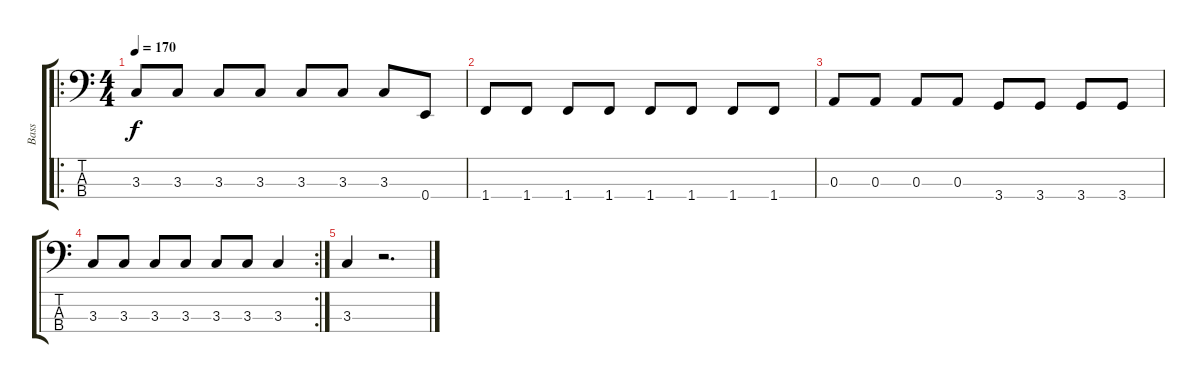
\track ("Bass" "Bass") {instrument electricbasspick}
\staff {score tabs}
\tuning (G2 D2 A1 E1) {hide}
\ro
\ts (4 4)
\tempo 170
\clef f4
\ks c
3.3.8{dy f} 3.3.8 3.3.8 3.3.8 3.3.8 3.3.8 3.3.8 0.4.8 |
1.4.8 1.4.8 1.4.8 1.4.8 1.4.8 1.4.8 1.4.8 1.4.8 |
0.3.8 0.3.8 0.3.8 0.3.8 3.4.8 3.4.8 3.4.8 3.4.8 |
\rc 2
3.3.8 3.3.8 3.3.8 3.3.8 3.3.8 3.3.8 3.3.4 |
3.3.4 r.2{d}
